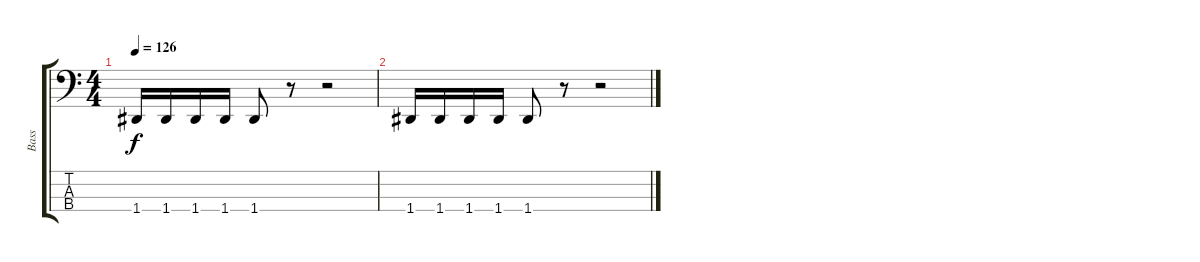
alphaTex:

\track ("Bass" "Bass") {instrument electricbasspick}
\staff {score tabs}
\tuning (F2 C2 G1 D1) {hide}
\ts (4 4)
\tempo 126
\clef f4
\ks c
1.4.16{dy f} 1.4.16 1.4.16 1.4.16 1.4.8 r.8 r.2 |
1.4.16 1.4.16 1.4.16 1.4.16 1.4.8 r.8 r.2
